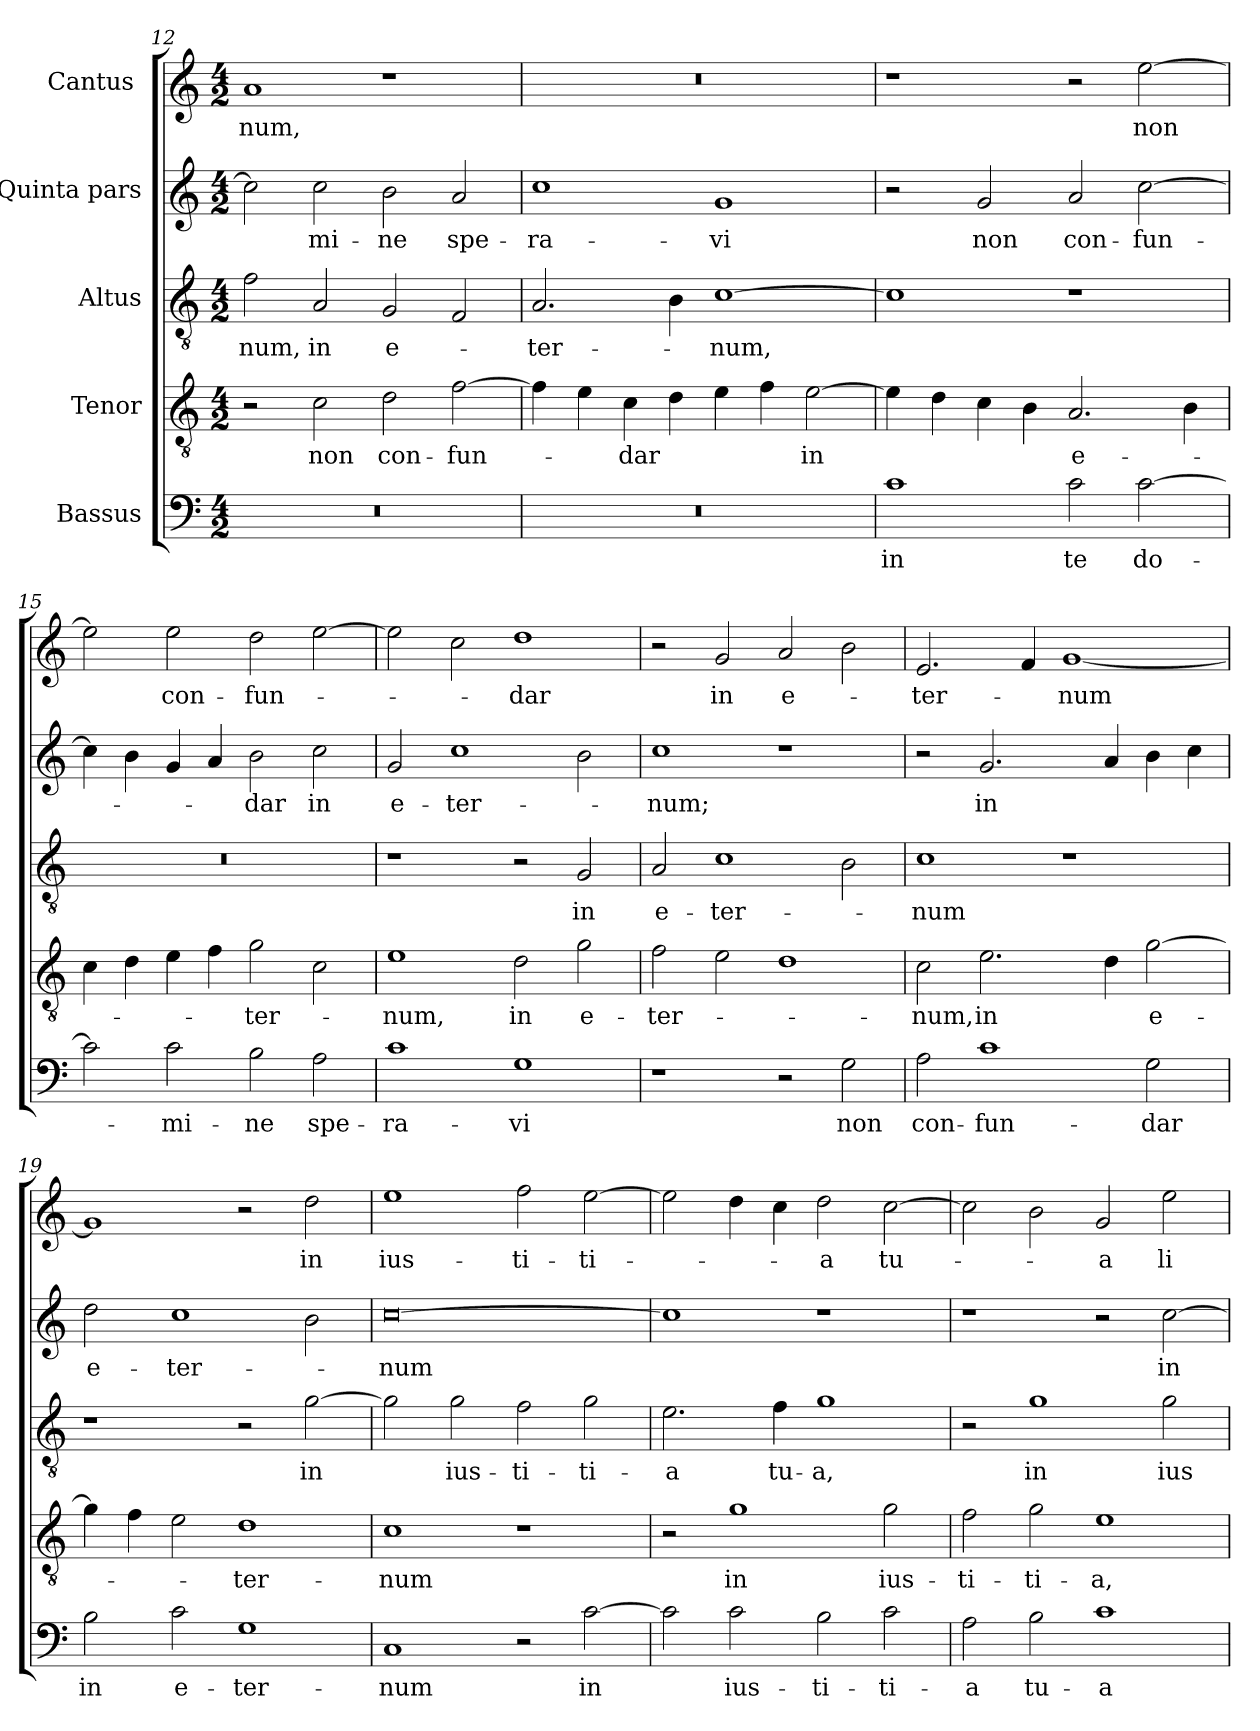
**kern	**text	**kern	**text	**kern	**text	**kern	**text	**kern	**text
*part5	*part5	*part4	*part4	*part3	*part3	*part2	*part2	*part1	*part1
*staff5	*staff5	*staff4	*staff4	*staff3	*staff3	*staff2	*staff2	*staff1	*staff1
*I"Bassus	*	*I"Tenor	*	*I"Altus	*	*I"Quinta pars	*	*I"Cantus 	*
*clefF4	*	*clefGv2	*	*clefGv2	*	*clefG2	*	*clefG2	*
*k[]	*	*k[]	*	*k[]	*	*k[]	*	*k[]	*
*M4/2	*	*M4/2	*	*M4/2	*	*M4/2	*	*M4/2	*
=12	=12	=12	=12	=12	=12	=12	=12	=12	=12
0r	.	2r	.	2f\	-num,	2cc\]	.	1a/	-num,
.	.	2c\	non	2A/	in	2cc\	-mi-	.	.
.	.	2d\	con-	2G/	e-	2b\	-ne	1r	.
.	.	[2f\	-fun-	2F/	.	2a/	spe-	.	.
=13	=13	=13	=13	=13	=13	=13	=13	=13	=13
0r	.	4f\]	.	2.A/	-ter-	1cc\	-ra-	0r	.
.	.	4e\	.	.	.	.	.	.	.
.	.	4c\	-dar	.	.	.	.	.	.
.	.	4d\	.	4B\	.	.	.	.	.
.	.	4e\	.	[1c\	-num,	1g/	-vi	.	.
.	.	4f\	.	.	.	.	.	.	.
.	.	[2e\	in	.	.	.	.	.	.
=14	=14	=14	=14	=14	=14	=14	=14	=14	=14
1c\	in	4e\]	.	1c\]	.	2r	.	1r	.
.	.	4d\	.	.	.	.	.	.	.
.	.	4c\	.	.	.	2g/	non	.	.
.	.	4B\	.	.	.	.	.	.	.
2c\	te	2.A/	e-	1r	.	2a/	con-	2r	.
[2c\	do-	.	.	.	.	[2cc\	-fun-	[2ee\	non
.	.	4B\	.	.	.	.	.	.	.
=15	=15	=15	=15	=15	=15	=15	=15	=15	=15
2c\]	.	4c\	.	0r	.	4cc\]	.	2ee\]	.
.	.	4d\	.	.	.	4b\	.	.	.
2c\	-mi-	4e\	.	.	.	4g/	.	2ee\	con-
.	.	4f\	.	.	.	4a/	.	.	.
2B\	-ne	2g\	-ter-	.	.	2b\	-dar	2dd\	-fun-
2A\	spe-	2c\	.	.	.	2cc\	in	[2ee\	.
=16	=16	=16	=16	=16	=16	=16	=16	=16	=16
1c\	-ra-	1e\	-num,	1r	.	2g/	e-	2ee\]	.
.	.	.	.	.	.	1cc\	-ter-	2cc\	.
1G\	-vi	2d\	in	2r	.	.	.	1dd\	-dar
.	.	2g\	e-	2G/	in	2b\	.	.	.
=17	=17	=17	=17	=17	=17	=17	=17	=17	=17
1r	.	2f\	-ter-	2A/	e-	1cc\	-num;	2r	.
.	.	2e\	.	1c\	-ter-	.	.	2g/	in
2r	.	1d\	.	.	.	1r	.	2a/	e-
2G\	non	.	.	2B\	.	.	.	2b\	.
=18	=18	=18	=18	=18	=18	=18	=18	=18	=18
2A\	con-	2c\	-num,	1c\	-num	2r	.	2.e/	-ter-
1c\	-fun-	2.e\	in	.	.	2.g/	in	.	.
.	.	.	.	.	.	.	.	4f/	.
.	.	.	.	1r	.	.	.	[1g/	-num
.	.	4d\	.	.	.	4a/	.	.	.
2G\	-dar	[2g\	e-	.	.	4b\	.	.	.
.	.	.	.	.	.	4cc\	.	.	.
=19	=19	=19	=19	=19	=19	=19	=19	=19	=19
2B\	in	4g\]	.	1r	.	2dd\	e-	1g/]	.
.	.	4f\	.	.	.	.	.	.	.
2c\	e-	2e\	.	.	.	1cc\	-ter-	.	.
1G\	-ter-	1d\	-ter-	2r	.	.	.	2r	.
.	.	.	.	[2g\	in	2b\	.	2dd\	in
=20	=20	=20	=20	=20	=20	=20	=20	=20	=20
1C/	-num	1c\	-num	2g\]	.	[0cc\	-num	1ee\	ius-
.	.	.	.	2g\	ius-	.	.	.	.
2r	.	1r	.	2f\	-ti-	.	.	2ff\	-ti-
[2c\	in	.	.	2g\	-ti-	.	.	[2ee\	-ti-
=21	=21	=21	=21	=21	=21	=21	=21	=21	=21
2c\]	.	2r	.	2.e\	-a	1cc\]	.	2ee\]	.
2c\	ius-	1g\	in	.	.	.	.	4dd\	.
.	.	.	.	4f\	tu-	.	.	4cc\	.
2B\	-ti-	.	.	1g\	-a,	1r	.	2dd\	-a
2c\	-ti-	2g\	ius-	.	.	.	.	[2cc\	tu-
=22	=22	=22	=22	=22	=22	=22	=22	=22	=22
2A\	-a	2f\	-ti-	2r	.	1r	.	2cc\]	.
2B\	tu-	2g\	-ti-	1g\	in	.	.	2b\	.
1c\	-a	1e\	-a,	.	.	2r	.	2g/	-a
.	.	.	.	2g\	ius-	[2cc\	in	2ee\	li-
=	=	=	=	=	=	=	=	=	=
*-	*-	*-	*-	*-	*-	*-	*-	*-	*-
